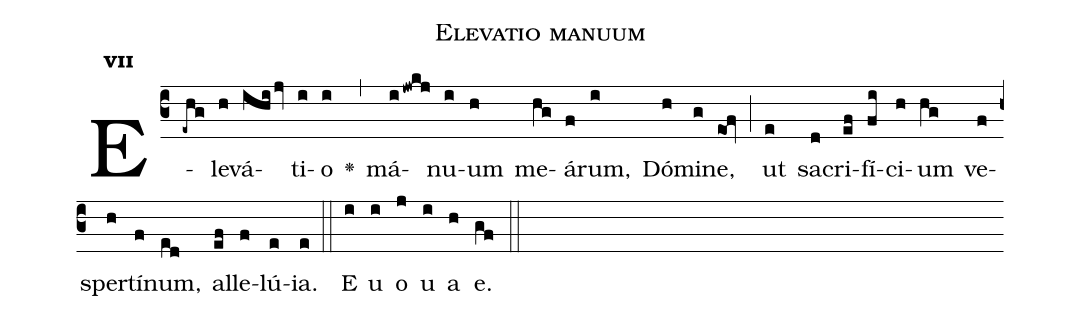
name:Elevatio manuum;
office-part:Antiphona;
mode:7;
%%
initial-style: 1;
name: Elevatio manuum
book: Antiphonae & Responsoria/Tomus II, p. 204;
occasion: Hebdomada V Paschae Dominica;
office-part: Vesperae Ant 1;
user-notes: ;
commentary: ;
annotation: 7a;
centering-scheme: english;
fontsize: 12;
font: OFLSortsMillGoudy;
height: 11;
width: 4.5;
%%
(c3)E(-ehg)le(h)vá(ihijv)ti(i)o(i) <v>\greheightstar</v>(,) má(ijwkj)nu(i)um(h) me(hg)á(f)rum,(i) Dó(h)mi(g)ne,(eof) (;) ut(e) sa(d)cri(ef)fí(fi)ci(h)um(hg) ve(f)sper(h)tí(f)num,(ed) al(ef)le(f)lú(e)ia.(e) (::)
E(i) u(i) o(j) u(i) a(h) e.(gf) (::)
